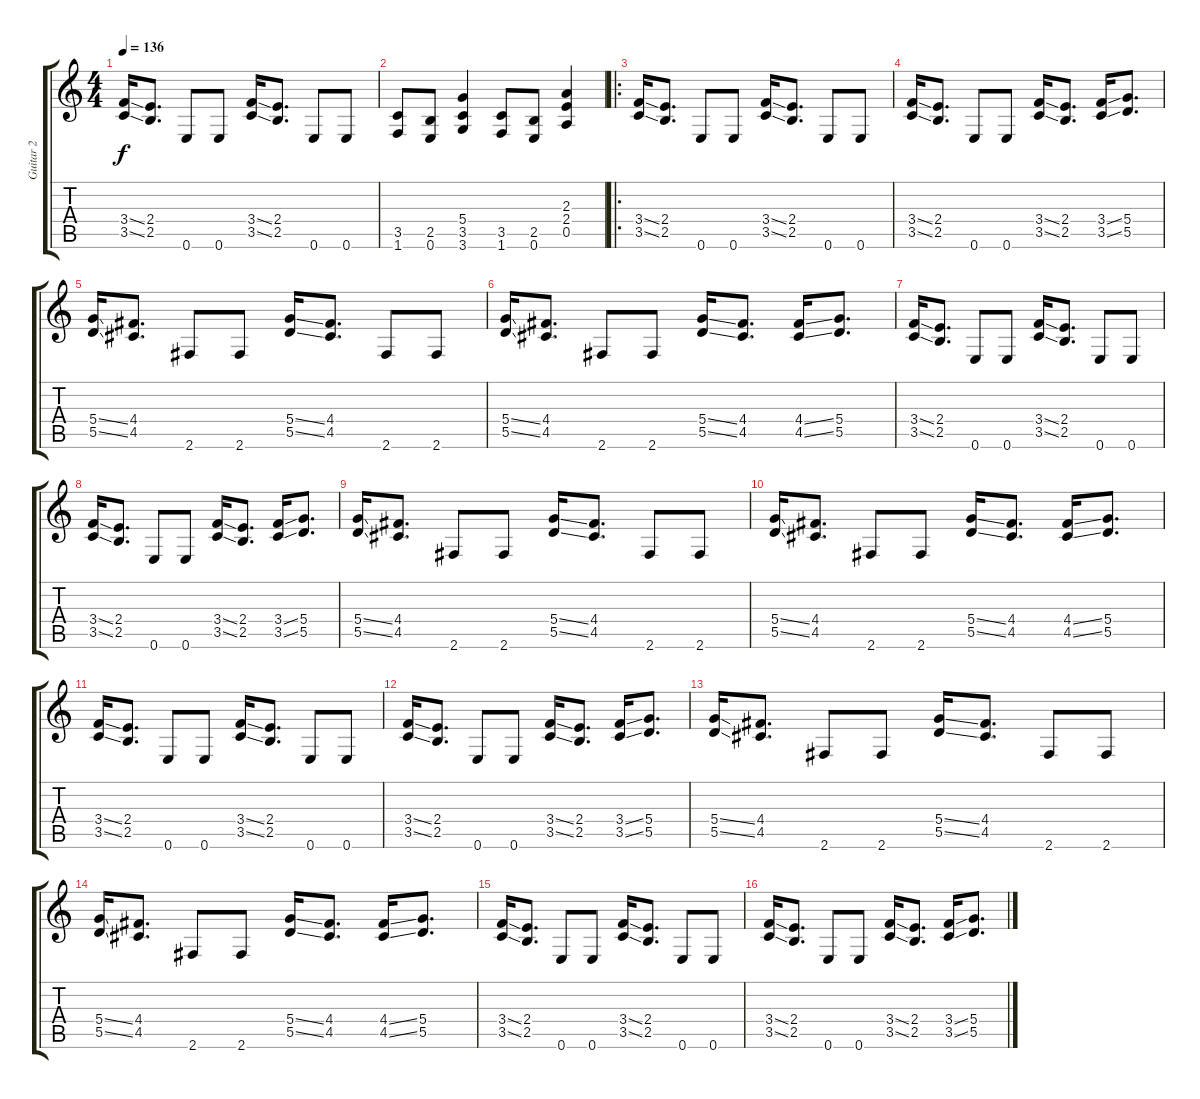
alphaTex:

\track ("Guitar 2" "Guitar 2") {instrument distortionguitar}
\staff {score tabs}
\tuning (E4 B3 G3 D3 A2 E2) {hide}
\ts (4 4)
\tempo 136
\clef g2
\ks c
(3.4{ss} 3.5{ss}).16{dy f} (2.4 2.5).8{d} 0.6.8 0.6.8 (3.4{ss} 3.5{ss}).16 (2.4 2.5).8{d} 0.6.8 0.6.8 |
(3.5 1.6).8 (2.5 0.6).8 (5.4 3.5 3.6).4 (3.5 1.6).8 (2.5 0.6).8 (2.3 2.4 0.5).4 |
\ro
(3.4{ss} 3.5{ss}).16 (2.4 2.5).8{d} 0.6.8 0.6.8 (3.4{ss} 3.5{ss}).16 (2.4 2.5).8{d} 0.6.8 0.6.8 |
(3.4{ss} 3.5{ss}).16 (2.4 2.5).8{d} 0.6.8 0.6.8 (3.4{ss} 3.5{ss}).16 (2.4 2.5).8{d} (3.4{ss} 3.5{ss}).16 (5.4 5.5).8{d} |
(5.4{ss} 5.5{ss}).16 (4.4 4.5).8{d} 2.6.8 2.6.8 (5.4{ss} 5.5{ss}).16 (4.4 4.5).8{d} 2.6.8 2.6.8 |
(5.4{ss} 5.5{ss}).16 (4.4 4.5).8{d} 2.6.8 2.6.8 (5.4{ss} 5.5{ss}).16 (4.4 4.5).8{d} (4.4{ss} 4.5{ss}).16 (5.4 5.5).8{d} |
(3.4{ss} 3.5{ss}).16 (2.4 2.5).8{d} 0.6.8 0.6.8 (3.4{ss} 3.5{ss}).16 (2.4 2.5).8{d} 0.6.8 0.6.8 |
(3.4{ss} 3.5{ss}).16 (2.4 2.5).8{d} 0.6.8 0.6.8 (3.4{ss} 3.5{ss}).16 (2.4 2.5).8{d} (3.4{ss} 3.5{ss}).16 (5.4 5.5).8{d} |
(5.4{ss} 5.5{ss}).16 (4.4 4.5).8{d} 2.6.8 2.6.8 (5.4{ss} 5.5{ss}).16 (4.4 4.5).8{d} 2.6.8 2.6.8 |
(5.4{ss} 5.5{ss}).16 (4.4 4.5).8{d} 2.6.8 2.6.8 (5.4{ss} 5.5{ss}).16 (4.4 4.5).8{d} (4.4{ss} 4.5{ss}).16 (5.4 5.5).8{d} |
(3.4{ss} 3.5{ss}).16 (2.4 2.5).8{d} 0.6.8 0.6.8 (3.4{ss} 3.5{ss}).16 (2.4 2.5).8{d} 0.6.8 0.6.8 |
(3.4{ss} 3.5{ss}).16 (2.4 2.5).8{d} 0.6.8 0.6.8 (3.4{ss} 3.5{ss}).16 (2.4 2.5).8{d} (3.4{ss} 3.5{ss}).16 (5.4 5.5).8{d} |
(5.4{ss} 5.5{ss}).16 (4.4 4.5).8{d} 2.6.8 2.6.8 (5.4{ss} 5.5{ss}).16 (4.4 4.5).8{d} 2.6.8 2.6.8 |
(5.4{ss} 5.5{ss}).16 (4.4 4.5).8{d} 2.6.8 2.6.8 (5.4{ss} 5.5{ss}).16 (4.4 4.5).8{d} (4.4{ss} 4.5{ss}).16 (5.4 5.5).8{d} |
(3.4{ss} 3.5{ss}).16 (2.4 2.5).8{d} 0.6.8 0.6.8 (3.4{ss} 3.5{ss}).16 (2.4 2.5).8{d} 0.6.8 0.6.8 |
(3.4{ss} 3.5{ss}).16 (2.4 2.5).8{d} 0.6.8 0.6.8 (3.4{ss} 3.5{ss}).16 (2.4 2.5).8{d} (3.4{ss} 3.5{ss}).16 (5.4 5.5).8{d}
